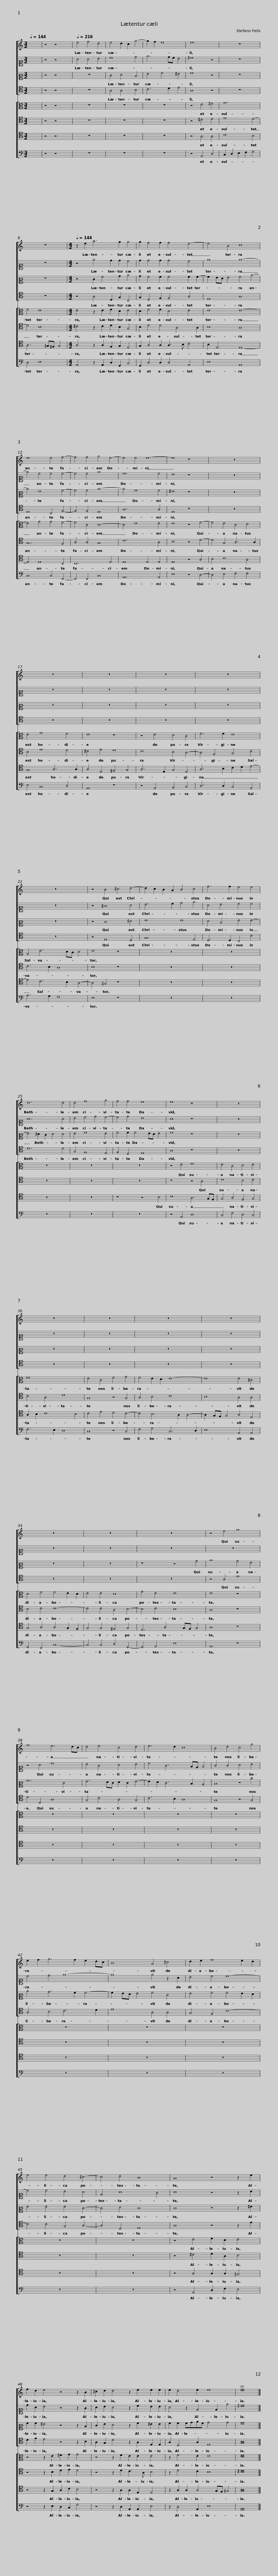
X:1
%%score [ 1 2 3 4 ] [ 5 6 7 8 ]
L:1/8
Q:1/4=144
M:3/2
I:linebreak $
K:C
V:1 treble
V:2 alto1
V:3 alto2
V:4 tenor
V:5 alto
V:6 tenor
V:7 tenor
V:8 bass
V:1
 x12 | z4 z4 x4 |[Q:1/4=216] e4 f4 d4 | e4 d2 c2 g4- | g2 f2 e8 | %5
 e12 | z12 | z12 |$[M:4/2][Q:1/4=144] z2 e2 a6 g2 g4 | g2 f4 f2 f4 e4- | %10
 e4 B4 c8 | e8 e4 f4- | f4 f4 g4 e4- | e4 e4 e8- |$ e8 z8 | %15
 z16 | z16 | z16 | z16 | z16 |$ %20
 z16 | z4 B4 ^c4 d4- | d2 c2 B2 A2 B4 c4 | f6 f2 e4 e4 | d12 d4 | %25
 d4 f8 g4 |$ f4 f4 e8 | e8 z8 | z16 | z16 | %30
 z16 | z16 |$ z16 | z16 | z16 | %35
 z16 | z4 e4 g8 | f8 e6 dc |$ d4 e4 c4 d4 | e6 d2 c8 | %40
 B4 d4 c4 g4 | e2 f2 g6 f2 e2 dc | B8 A4 ^c4 | d2 e2 f8 e2 d2 | e4 e4 d4 ^c4- |$ %45
 c4 d4 B8 | A8 z4 z2 e2 | f2 d2 e4 z4 z2 B2 | ^c2 d2 d4 z2 e2 e2 e2 | e2 d4 e2 e8 | %50
 !fermata!e16 |] %51
V:2
 x12 | z4 z4 x4 | A4 A4 B4 | c8 d4 | e6 dc B4 | %5
 ^c8 z4 | z12 | z12 |$[M:4/2] z4 e4 d2 d2 c4 | d2 d4 d2 d4 c4 | %10
 e8 e8- | e4 c4 c4 c4- | c4 c4 e8 | c12 c4 |$ B8 z8 | %15
 z16 | z16 | z16 | z16 | z16 |$ %20
 z16 | z4 ^G8 A4 | B6 c2 d4 e4 | A4 B4 c4 c4 | A12 A4 | %25
 B4 c4 d4 c4- |$ c4 d4 B8 | A8 z8 | z16 | z16 | %30
 z16 | z16 |$ z16 | z16 | z16 | %35
 z16 | z16 | z4 A4 c8 |$ B4 G4 A4 B4 | c4 G6 FE F4 | %40
 G4 G4 A4 B4 | c4 d4 e8- | e8 e4 z2 A2 | B4 c4 c8- | c4 c4 B4 A4 |$ %45
 E4 A8 G4 | A8 z4 z2 B2 | d2 A2 B4 z4 z2 G2 | A2 B2 A4 z2 c2 B2 B2 | A4 z2 E4 E2 e4 | %50
 ^c16 |] %51
V:3
 x12 | z4 z4 x4 | z12 | E4 F4 D4 | G4 A4 ^G4 | %5
 A8 z4 | z12 | z12 |$[M:4/2] z4 E2 A4 B2 c4 | B2 A4 A2 A4 A2 A2- | %10
 A2 GF G4 A4 c4- | c4 G8 A4- | A4 A4 c8- | c4 A8 A4 |$ ^G8 z8 | %15
 z16 | z16 | z16 | z16 | z16 |$ %20
 z16 | z4 E8 ^F4 | G8 G8 | F4 D4 G4 G4- | G4 ^F2 E2 F4 F4 | %25
 G4 A8 G4 |$ A4 A2 A4 GF G4 | A8 z8 | z16 | z16 | %30
 z16 | z16 |$ z16 | z16 | z16 | %35
 z8 z4 B4 | c8 B4 G4 | A12 E4 |$ G6 FE F2 E2 G4- | G2 F2 E6 D2 C4 | %40
 D8 z4 d4 | c4 B6 A2 A4- | A2 GF G4 A4 E4 | G4 A4 A4 G2 F2 | G4 G4 G4 E4- |$ %45
 E4 F4 E8 | E8 z4 z2 ^G2 | A2 A2 ^G4 z4 z2 D2 | E2 G2 F4 z2 A2 ^G2 G2 | A2 A2 ABcA B4 B4 | %50
 A16 |] %51
V:4
 x12 | z4 z4 x4 | z12 | A,4 A,4 B,4 | C6 D2 E4 | %5
 A,8 z4 | z12 | z12 |$[M:4/2] z4 A,4 D,2 G,2 C,4 | G,2 D,4 F,2 F,4 A,4 | %10
 E,8 A,8 | E,8 C,4 F,4- | F,4 F,4 E,8 | A,12 A,4 |$ E,8 z8 | %15
 z16 | z16 | z16 | z16 | z16 |$ %20
 z16 | z4 E,8 D,4 | G,12 E,4 | D,6 D,2 C,4 C4 | D12 D4 | %25
 G,4 F,8 E,4 |$ F,4 D,4 E,8 | A,8 z8 | z16 | z16 | %30
 z16 | z16 |$ z16 | z16 | z16 | %35
 z16 | z4 A,4 E8 | D4 D,4 A,8 |$ G,4 C4 A,4 G,4 | C6 B,2 A,8 | %40
 G,8 z4 G,4 | A,4 B,4 C6 D2 | E8 A,4 A,4 | G,4 F,4 C8- | C4 C4 G,4 A,4- |$ %45
 A,4 D,4 E,8 | A,8 z4 z2 E2 | D2 F2 E4 z4 z2 B,2 | A,2 G,2 D4 z2 A,2 E,2 E,2 | A,2 D,4 A,2 E,8 | %50
 A,16 |] %51
V:5
 x12 | z4 z4 x4 | z12 | z12 | z12 | %5
 z4 E4 ^F4 | G12 | F4 E8 |$[M:4/2] E4 z2 E2 F2 D2 E4 | D2 F4 F2 D4 E4 | %10
 E8 E8- | E4 G4 G4 F4- | F4 C4 C8- | C4 E8 E4 |$ E8 z4 F4- | %15
 F4 E4 C4 D4 | E4 G8 F4 | E8 z8 | z4 E4 D4 C4 | F6 F2 E8 |$ %20
 A,4 E6 DC D4 | E8 z8 | z16 | z16 | z16 | %25
 z16 |$ z16 | z4 E4 F8 | E4 C4 D4 E4 | F16 | %30
 E4 C4 F4 G4 | F4 E2 D2 E8- |$ E8 E4 ^C4 | D4 F4 F4 E2 D2 | E4 E4 D8 | %35
 G4 E4 E8 | E8 z8 | z16 |$ z16 | z16 | %40
 z16 | z16 | z16 | z16 | z16 |$ %45
 z16 | z4 E4 F2 D2 E4 | z4 z2 E2 ^F2 G2 G4 | z4 z2 F2 E2 E2 E4 | z2 F4 E2 E8 | %50
 E16 |] %51
V:6
 x12 | z4 z4 x4 | z12 | z12 | z12 | %5
 z4 ^C4 D4 | E8 D4- | D4 B,8 |$[M:4/2] ^C4 z2 C2 D2 B,2 G,4 | B,2 D4 D4 A,4 A,2 | %10
 B,8 A,8 | G,12 F,4 | A,4 A,4 G,8 | C12 A,4 |$ B,8 z4 D4- | %15
 D4 G,4 A,6 A,2 | B,4 E8 D4 | ^C4 E4 D8 | C8 B,4 A,4- | A,4 F,4 G,4 C4 |$ %20
 C6 B,2 A,8 | B,8 z8 | z16 | z16 | z16 | %25
 z16 |$ z16 | z8 z4 A,4 | C8 B,4 C4 | C4 A,4 D8 | %30
 G,8 z4 G,4 | A,4 B,4 C8 |$ B,8 A,4 A,4 | B,4 C4 C8- | C4 C4 A,4 B,4- | %35
 B,4 C4 B,8 | A,8 z8 | z16 |$ z16 | z16 | %40
 z16 | z16 | z16 | z16 | z16 |$ %45
 z16 | z4 ^C4 D2 A,2 B,4 | z4 z2 B,2 D2 E2 D4 | z4 z2 D2 C3 A, B,4 | z2 D4 C2 B,8 | %50
 ^C16 |] %51
V:7
 x12 | z4 z4 x4 | z12 | z12 | z12 | %5
 z4 A,4 A,4 | C8 B,4 | A,6 ^G,^F, G,4 |$[M:4/2] A,4 z2 A,2 F,2 G,2 E,4 | G,2 A,4 A,2 A,3 B, C4 | %10
 B,2 E,6 E,8- | E,4 E,8 C,4 | C,12 E,4 | E,8 E,4 E,4 |$ E,8 z4 A,4 | %15
 B,4 C8 A,4 | G,8 A,6 A,2 | A,4 E,4 ^F,4 G,4 | A,6 E,2 G,4 E,4 | A,6 B,2 C2 D2 E4- |$ %20
 E4 C6 B,2 A,4- | A,4 ^G,4 z8 | z16 | z16 | z16 | %25
 z16 |$ z8 z4 B,4 | C8 A,6 G,F, | G,4 A,4 F,4 G,4 | A,2 B,2 C8 B,4 | %30
 C4 E4 D4 C4- | C4 B,6 A,2 A,4- |$ A,2 G,F, G,4 A,4 E,4 | G,4 A,4 A,4 G,2 F,2 | G,4 G,4 ^F,4 G,4 | %35
 E,6 A,4 G,F, G,4 | A,8 z8 | z16 |$ z16 | z16 | %40
 z16 | z16 | z16 | z16 | z16 |$ %45
 z16 | z4 A,4 A,2 A,2 ^G,4 | z4 z2 G,2 A,2 C2 B,4 | z4 z2 A,2 A,2 E,2 E,4 | z2 A,2 A,2 A,4 G,F, ^G,4 | %50
 A,16 |] %51
V:8
 x12 | z4 z4 x4 | z12 | z12 | z12 | %5
 z4 A,,4 D,4 | C,2 D,2 E,2 F,2 G,4 | D,4 E,8 |$[M:4/2] A,,4 z2 A,,2 D,2 G,,2 C,4 | G,,2 D,4 D,2 D,4 A,,4 | %10
 E,8 A,,8 | C,8 C,4 F,,4- | F,,4 F,,4 C,8 | A,,12 A,,4 |$ E,8 z4 D,4- | %15
 D,4 E,4 F,4 F,4 | E,4 C,8 D,4 | A,,8 z8 | z4 A,,4 B,,4 C,4 | D,6 D,2 C,4 A,,4 |$ %20
 A,6 G,2 F,8 | E,8 z8 | z16 | z16 | z16 | %25
 z16 |$ z16 | z4 A,,4 D,8 | C,4 F,4 D,4 C,4 | F,6 E,2 D,8 | %30
 C,8 z4 C,4 | F,4 G,4 C,6 D,2 |$ E,8 A,,4 A,,4 | G,,4 F,,4 C,8- | C,4 C,4 D,4 G,,4- | %35
 G,,4 A,,4 E,8 | A,,8 z8 | z16 |$ z16 | z16 | %40
 z16 | z16 | z16 | z16 | z16 |$ %45
 z16 | z4 A,,4 D,2 F,2 E,4 | z4 z2 E,2 D,2 C,2 G,4 | z4 z2 D,2 A,,2 A,,2 E,4 | z2 D,4 A,,2 E,8 | %50
 A,,16 |] %51
